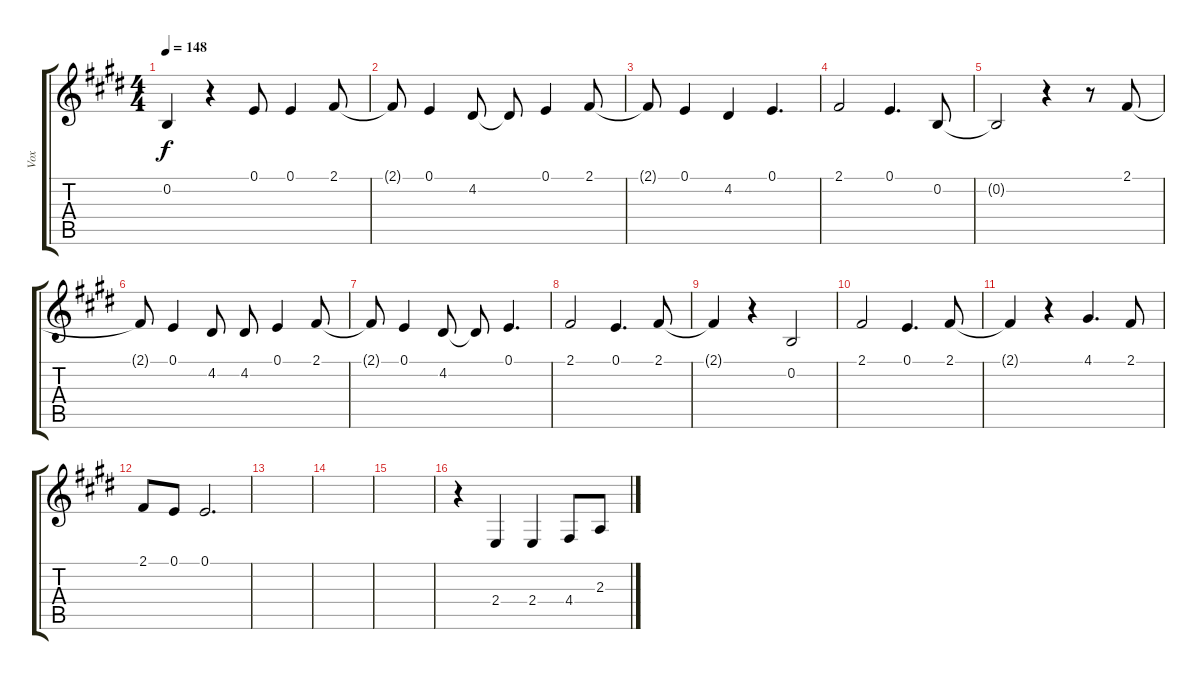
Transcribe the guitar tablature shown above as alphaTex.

\track ("Vox" "Vox") {instrument lead6voice}
\staff {score tabs}
\tuning (E4 B3 G3 D3 A2 E2) {hide}
\ts (4 4)
\tempo 148
\clef g2
\ks e
0.2{t}.4{dy f} r.4 0.1.8 0.1.4 2.1.8 |
2.1{t}.8 0.1.4 4.2.8 4.2{t}.8 0.1.4 2.1.8 |
2.1{t}.8 0.1.4 4.2.4 0.1.4{d} |
2.1.2 0.1.4{d} 0.2.8 |
0.2{t}.2 r.4 r.8 2.1.8 |
2.1{t}.8 0.1.4 4.2.8 4.2.8 0.1.4 2.1.8 |
2.1{t}.8 0.1.4 4.2.8 4.2{t}.8 0.1.4{d} |
2.1.2 0.1.4{d} 2.1.8 |
2.1{t}.4 r.4 0.2.2 |
2.1.2 0.1.4{d} 2.1.8 |
2.1{t}.4 r.4 4.1.4{d} 2.1.8 |
2.1.8 0.1.8 0.1.2{d} |
|
|
|
r.4 2.4.4 2.4.4 4.4.8 2.3.8
